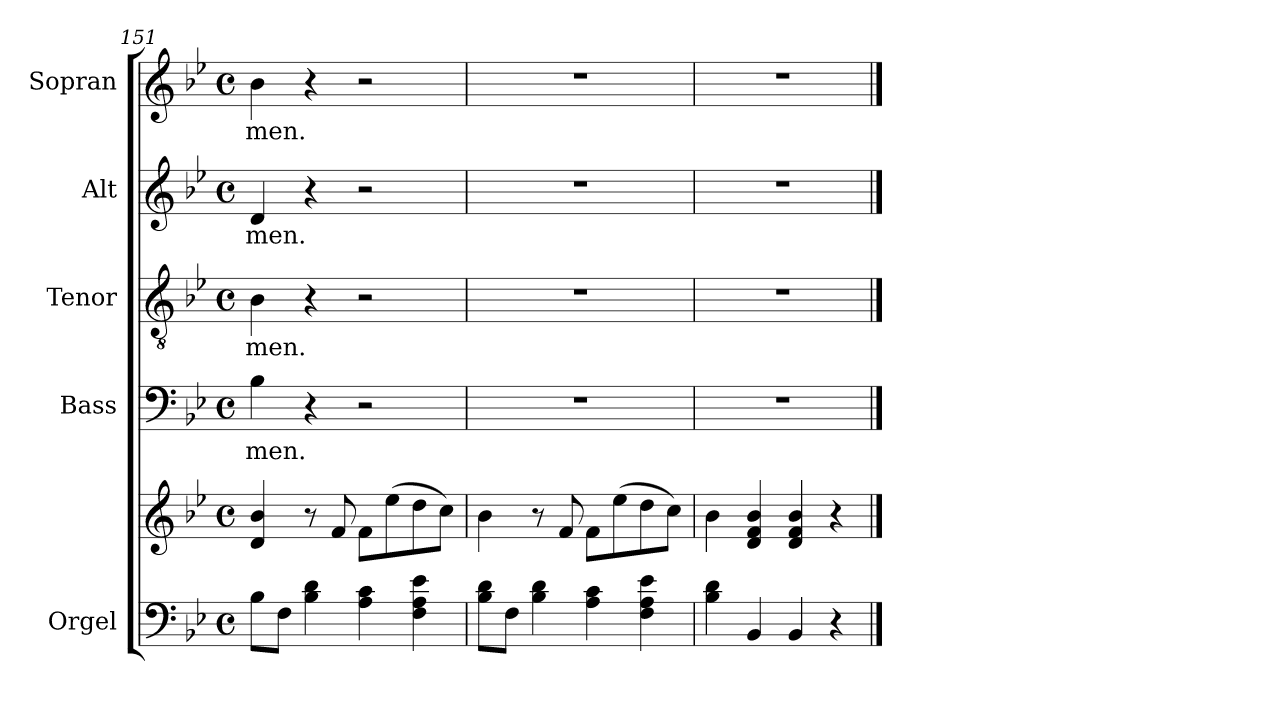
**kern	**kern	**kern	**text	**kern	**text	**kern	**text	**kern	**text
*part5	*part5	*part4	*part4	*part3	*part3	*part2	*part2	*part1	*part1
*staff6	*staff5	*staff4	*staff4	*staff3	*staff3	*staff2	*staff2	*staff1	*staff1
*I"Orgel	*	*I"Bass	*	*I"Tenor	*	*I"Alt	*	*I"Sopran	*
*I'Org.	*	*I'B.	*	*I'T.	*	*I'A.	*	*I'S.	*
*clefF4	*clefG2	*clefF4	*	*clefGv2	*	*clefG2	*	*clefG2	*
*k[b-e-]	*k[b-e-]	*k[b-e-]	*	*k[b-e-]	*	*k[b-e-]	*	*k[b-e-]	*
*B-:	*B-:	*B-:	*	*B-:	*	*B-:	*	*B-:	*
*M4/4	*M4/4	*M4/4	*	*M4/4	*	*M4/4	*	*M4/4	*
*met(c)	*met(c)	*met(c)	*	*met(c)	*	*met(c)	*	*met(c)	*
=151	=151	=151	=151	=151	=151	=151	=151	=151	=151
!	!	!	!LO:LY:b	!	!LO:LY:b	!	!LO:LY:b	!	!LO:LY:b
8B-\L	4d/ 4b-/	4B-\	-men.	4B-\	-men.	4d/	-men.	4b-\	-men.
8F\J	.	.	.	.	.	.	.	.	.
4B-\ 4d\	8r	4r	.	4r	.	4r	.	4r	.
.	8f/	.	.	.	.	.	.	.	.
4A\ 4c\	8f\L	2r	.	2r	.	2r	.	2r	.
.	(>8ee-\	.	.	.	.	.	.	.	.
4F\ 4A\ 4e-\	8dd\	.	.	.	.	.	.	.	.
.	8cc\J)	.	.	.	.	.	.	.	.
=152	=152	=152	=152	=152	=152	=152	=152	=152	=152
8B-\ 8d\L	4b-\	1r	.	1r	.	1r	.	1r	.
8F\J	.	.	.	.	.	.	.	.	.
4B-\ 4d\	8r	.	.	.	.	.	.	.	.
.	8f/	.	.	.	.	.	.	.	.
4A\ 4c\	8f\L	.	.	.	.	.	.	.	.
.	(>8ee-\	.	.	.	.	.	.	.	.
4F\ 4A\ 4e-\	8dd\	.	.	.	.	.	.	.	.
.	8cc\J)	.	.	.	.	.	.	.	.
=153	=153	=153	=153	=153	=153	=153	=153	=153	=153
4B-\ 4d\	4b-\	1r	.	1r	.	1r	.	1r	.
4BB-/	4d/ 4f/ 4b-/	.	.	.	.	.	.	.	.
4BB-/	4d/ 4f/ 4b-/	.	.	.	.	.	.	.	.
4r	4r	.	.	.	.	.	.	.	.
==	==	==	==	==	==	==	==	==	==
*-	*-	*-	*-	*-	*-	*-	*-	*-	*-
